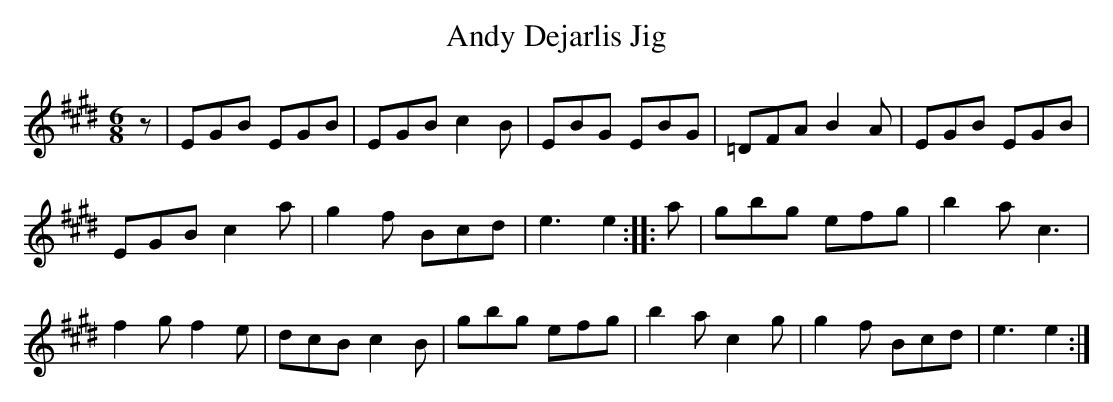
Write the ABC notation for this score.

X:1
T:Andy Dejarlis Jig
M:6/8
L:1/8
K:E
z|EGB EGB|EGB c2 B|EBG EBG|=DFA B2 A|EGB EGB|
EGB c2 a|g2 f Bcd|e3 e2::a|gbg efg|b2 a c3|
f2 g f2 e|dcB c2 B|gbg efg|b2 a c2 g|g2 f Bcd|e3 e2:|
